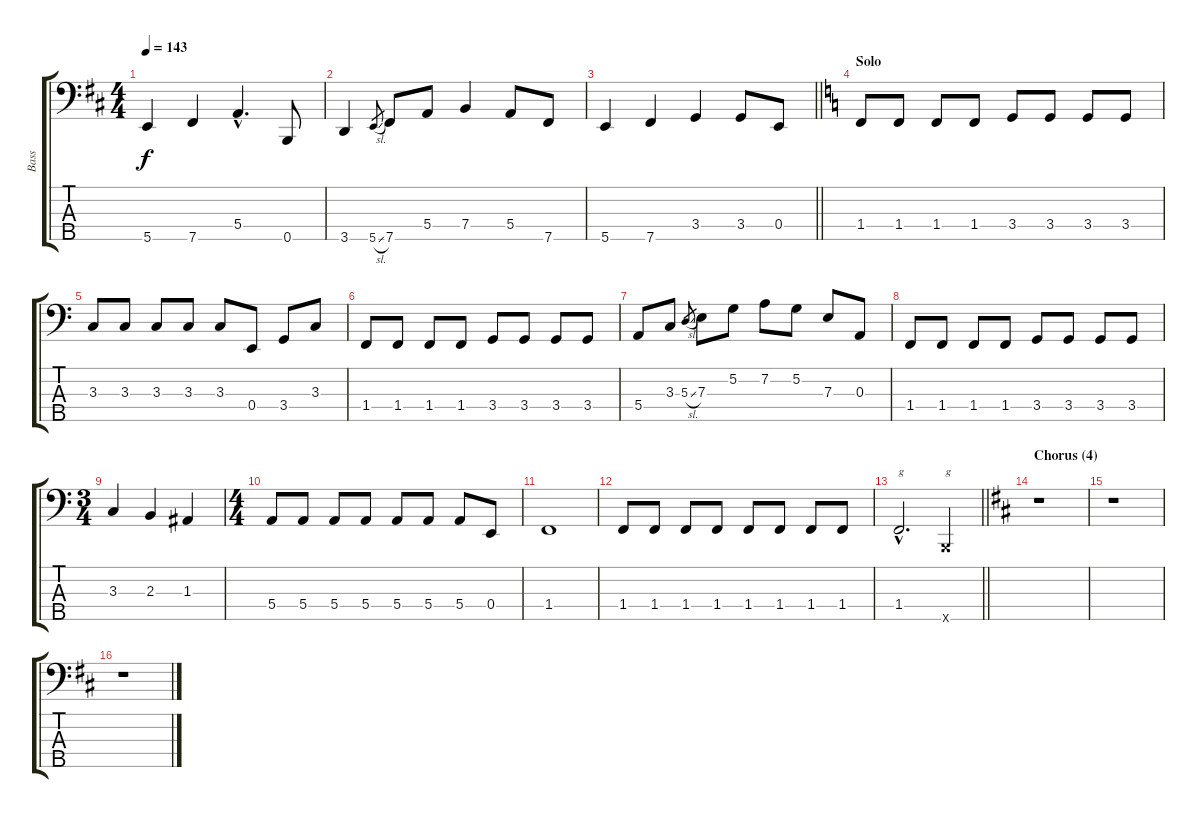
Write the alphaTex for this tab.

\track ("Bass" "Bass") {instrument electricbassfinger}
\staff {score tabs}
\tuning (G2 D2 A1 E1 B0) {hide}
\ts (4 4)
\tempo 143
\clef f4
\ks d
5.5.4{dy f} 7.5.4 5.4{hac}.4{d} 0.5.8 |
3.5.4 5.5{sl}.8{gr} 7.5.8 5.4.8 7.4.4 5.4.8 7.5.8 |
\barLineRight lightlight
5.5.4 7.5.4 3.4.4 3.4.8 0.4.8 |
\section ("" "Solo")
\ks aminor
1.4.8 1.4.8 1.4.8 1.4.8 3.4.8 3.4.8 3.4.8 3.4.8 |
3.3.8 3.3.8 3.3.8 3.3.8 3.3.8 0.4.8 3.4.8 3.3.8 |
1.4.8 1.4.8 1.4.8 1.4.8 3.4.8 3.4.8 3.4.8 3.4.8 |
5.4.8 3.3.8 5.3{sl}.8{gr} 7.3.8 5.2.8 7.2.8 5.2.8 7.3.8 0.3.8 |
1.4.8 1.4.8 1.4.8 1.4.8 3.4.8 3.4.8 3.4.8 3.4.8 |
\ts (3 4)
3.3.4 2.3.4 1.3.4 |
\ts (4 4)
5.4.8 5.4.8 5.4.8 5.4.8 5.4.8 5.4.8 5.4.8 0.4.8 |
1.4.1 |
1.4.8 1.4.8 1.4.8 1.4.8 1.4.8 1.4.8 1.4.8 1.4.8 |
\barLineRight lightlight
1.4{hac}.2{d txt "g"} 0.5{x}.4{txt "g"} |
\section ("" "Chorus (4)")
\ks d
r.1 |
r.1 |
r.1
